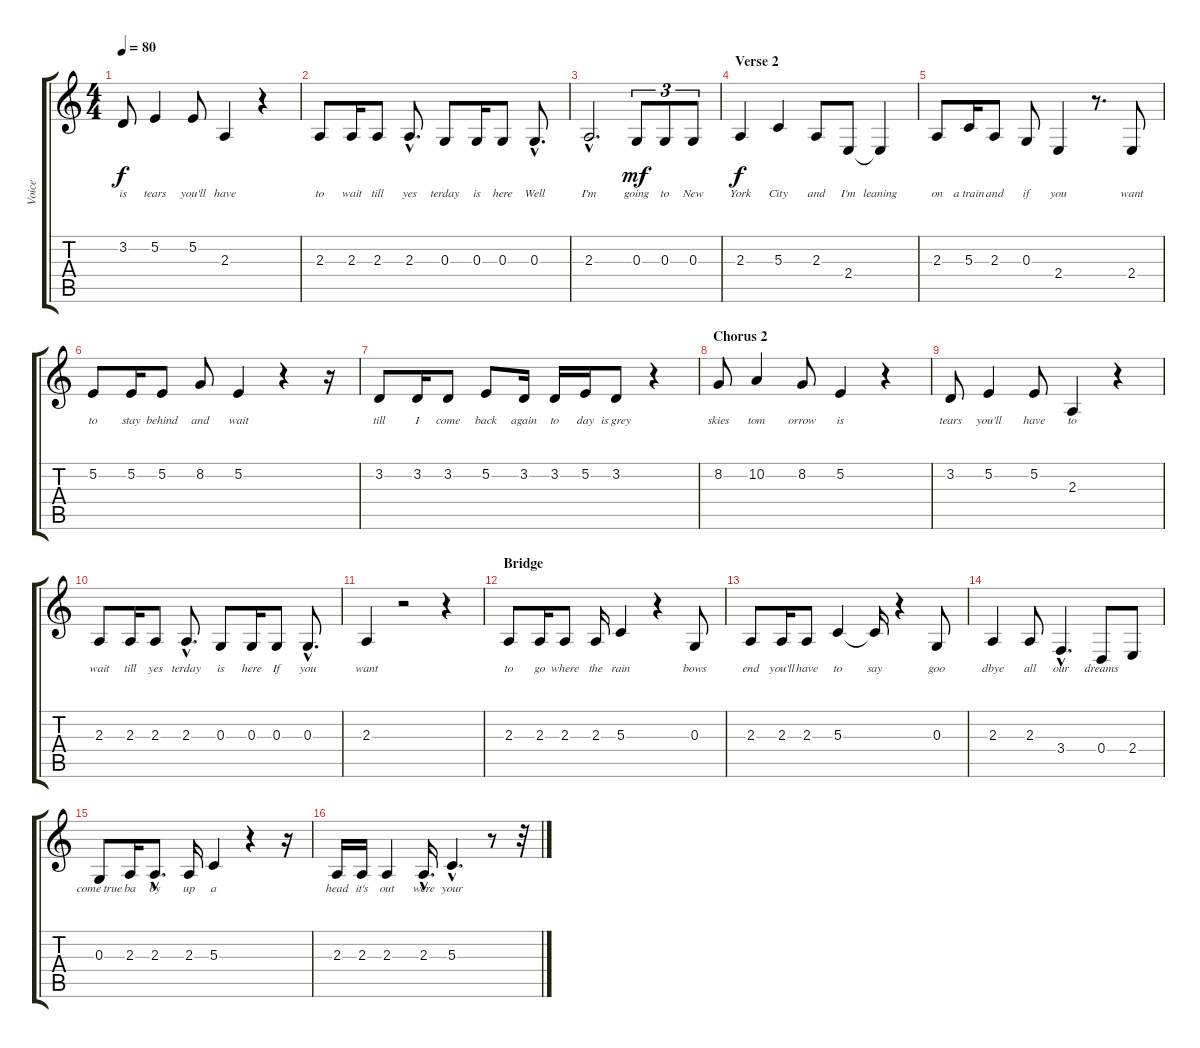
\track ("Voice" "Voice") {instrument oboe}
\staff {score tabs}
\tuning (E4 B3 G3 D3 A2 E2) {hide}
\ts (4 4)
\tempo 80
\clef g2
\ks c
3.2.8{lyrics (0 "is") lyrics (1 "") lyrics (2 "") lyrics (3 "") lyrics (4 "") dy f} 5.2.4{lyrics (0 "tears") lyrics (1 "") lyrics (2 "") lyrics (3 "") lyrics (4 "")} 5.2.8{lyrics (0 "you'll") lyrics (1 "") lyrics (2 "") lyrics (3 "") lyrics (4 "")} 2.3.4{lyrics (0 "have") lyrics (1 "") lyrics (2 "") lyrics (3 "") lyrics (4 "")} r.4 |
2.3.8{lyrics (0 "to") lyrics (1 "") lyrics (2 "") lyrics (3 "") lyrics (4 "")} 2.3.16{lyrics (0 "wait") lyrics (1 "") lyrics (2 "") lyrics (3 "") lyrics (4 "")} 2.3.8{lyrics (0 "till") lyrics (1 "") lyrics (2 "") lyrics (3 "") lyrics (4 "")} 2.3{hac}.8{d lyrics (0 "yes") lyrics (1 "") lyrics (2 "") lyrics (3 "") lyrics (4 "")} 0.3.8{lyrics (0 "terday") lyrics (1 "") lyrics (2 "") lyrics (3 "") lyrics (4 "")} 0.3.16{lyrics (0 "is") lyrics (1 "") lyrics (2 "") lyrics (3 "") lyrics (4 "")} 0.3.8{lyrics (0 "here") lyrics (1 "") lyrics (2 "") lyrics (3 "") lyrics (4 "")} 0.3{hac}.8{d lyrics (0 "Well") lyrics (1 "") lyrics (2 "") lyrics (3 "") lyrics (4 "")} |
2.3{hac}.2{d lyrics (0 "I'm") lyrics (1 "") lyrics (2 "") lyrics (3 "") lyrics (4 "")} 0.3.8{tu (3 2) lyrics (0 "going") lyrics (1 "") lyrics (2 "") lyrics (3 "") lyrics (4 "") dy mf} 0.3.8{tu (3 2) lyrics (0 "to") lyrics (1 "") lyrics (2 "") lyrics (3 "") lyrics (4 "")} 0.3.8{tu (3 2) lyrics (0 "New") lyrics (1 "") lyrics (2 "") lyrics (3 "") lyrics (4 "")} |
\section ("" "Verse 2")
2.3.4{lyrics (0 "York") lyrics (1 "") lyrics (2 "") lyrics (3 "") lyrics (4 "") dy f} 5.3.4{lyrics (0 "City") lyrics (1 "") lyrics (2 "") lyrics (3 "") lyrics (4 "")} 2.3.8{lyrics (0 "and") lyrics (1 "") lyrics (2 "") lyrics (3 "") lyrics (4 "")} 2.4.8{lyrics (0 "I'm") lyrics (1 "") lyrics (2 "") lyrics (3 "") lyrics (4 "")} 2.4{t}.4{lyrics (0 "leaning") lyrics (1 "") lyrics (2 "") lyrics (3 "") lyrics (4 "")} |
2.3.8{lyrics (0 "on") lyrics (1 "") lyrics (2 "") lyrics (3 "") lyrics (4 "")} 5.3.16{lyrics (0 "a train") lyrics (1 "") lyrics (2 "") lyrics (3 "") lyrics (4 "")} 2.3.8{lyrics (0 "and") lyrics (1 "") lyrics (2 "") lyrics (3 "") lyrics (4 "")} 0.3.8{lyrics (0 "if") lyrics (1 "") lyrics (2 "") lyrics (3 "") lyrics (4 "")} 2.4.4{lyrics (0 "you") lyrics (1 "") lyrics (2 "") lyrics (3 "") lyrics (4 "")} r.8{d} 2.4.8{lyrics (0 "want") lyrics (1 "") lyrics (2 "") lyrics (3 "") lyrics (4 "")} |
5.2.8{lyrics (0 "to") lyrics (1 "") lyrics (2 "") lyrics (3 "") lyrics (4 "")} 5.2.16{lyrics (0 "stay") lyrics (1 "") lyrics (2 "") lyrics (3 "") lyrics (4 "")} 5.2.8{lyrics (0 "behind") lyrics (1 "") lyrics (2 "") lyrics (3 "") lyrics (4 "")} 8.2.8{lyrics (0 "and") lyrics (1 "") lyrics (2 "") lyrics (3 "") lyrics (4 "")} 5.2.4{lyrics (0 "wait") lyrics (1 "") lyrics (2 "") lyrics (3 "") lyrics (4 "")} r.4 r.16 |
3.2.8{lyrics (0 "till") lyrics (1 "") lyrics (2 "") lyrics (3 "") lyrics (4 "")} 3.2.16{lyrics (0 "I") lyrics (1 "") lyrics (2 "") lyrics (3 "") lyrics (4 "")} 3.2.8{lyrics (0 "come") lyrics (1 "") lyrics (2 "") lyrics (3 "") lyrics (4 "")} 5.2.8{lyrics (0 "back") lyrics (1 "") lyrics (2 "") lyrics (3 "") lyrics (4 "")} 3.2.16{lyrics (0 "again") lyrics (1 "") lyrics (2 "") lyrics (3 "") lyrics (4 "")} 3.2.16{lyrics (0 "to") lyrics (1 "") lyrics (2 "") lyrics (3 "") lyrics (4 "")} 5.2.16{lyrics (0 "day") lyrics (1 "") lyrics (2 "") lyrics (3 "") lyrics (4 "")} 3.2.8{lyrics (0 "is grey") lyrics (1 "") lyrics (2 "") lyrics (3 "") lyrics (4 "")} r.4 |
\section ("" "Chorus 2")
8.2.8{lyrics (0 "skies") lyrics (1 "") lyrics (2 "") lyrics (3 "") lyrics (4 "")} 10.2.4{lyrics (0 "tom") lyrics (1 "") lyrics (2 "") lyrics (3 "") lyrics (4 "")} 8.2.8{lyrics (0 "orrow") lyrics (1 "") lyrics (2 "") lyrics (3 "") lyrics (4 "")} 5.2.4{lyrics (0 "is") lyrics (1 "") lyrics (2 "") lyrics (3 "") lyrics (4 "")} r.4 |
3.2.8{lyrics (0 "tears") lyrics (1 "") lyrics (2 "") lyrics (3 "") lyrics (4 "")} 5.2.4{lyrics (0 "you'll") lyrics (1 "") lyrics (2 "") lyrics (3 "") lyrics (4 "")} 5.2.8{lyrics (0 "have") lyrics (1 "") lyrics (2 "") lyrics (3 "") lyrics (4 "")} 2.3.4{lyrics (0 "to") lyrics (1 "") lyrics (2 "") lyrics (3 "") lyrics (4 "")} r.4 |
2.3.8{lyrics (0 "wait") lyrics (1 "") lyrics (2 "") lyrics (3 "") lyrics (4 "")} 2.3.16{lyrics (0 "till") lyrics (1 "") lyrics (2 "") lyrics (3 "") lyrics (4 "")} 2.3.8{lyrics (0 "yes") lyrics (1 "") lyrics (2 "") lyrics (3 "") lyrics (4 "")} 2.3{hac}.8{d lyrics (0 "terday") lyrics (1 "") lyrics (2 "") lyrics (3 "") lyrics (4 "")} 0.3.8{lyrics (0 "is") lyrics (1 "") lyrics (2 "") lyrics (3 "") lyrics (4 "")} 0.3.16{lyrics (0 "here") lyrics (1 "") lyrics (2 "") lyrics (3 "") lyrics (4 "")} 0.3.8{lyrics (0 "If") lyrics (1 "") lyrics (2 "") lyrics (3 "") lyrics (4 "")} 0.3{hac}.8{d lyrics (0 "you") lyrics (1 "") lyrics (2 "") lyrics (3 "") lyrics (4 "")} |
2.3.4{lyrics (0 "want") lyrics (1 "") lyrics (2 "") lyrics (3 "") lyrics (4 "")} r.2 r.4 |
\section ("" "Bridge")
2.3.8{lyrics (0 "to") lyrics (1 "") lyrics (2 "") lyrics (3 "") lyrics (4 "")} 2.3.16{lyrics (0 "go") lyrics (1 "") lyrics (2 "") lyrics (3 "") lyrics (4 "")} 2.3.8{lyrics (0 "where") lyrics (1 "") lyrics (2 "") lyrics (3 "") lyrics (4 "")} 2.3.16{lyrics (0 "the") lyrics (1 "") lyrics (2 "") lyrics (3 "") lyrics (4 "")} 5.3.4{lyrics (0 "rain") lyrics (1 "") lyrics (2 "") lyrics (3 "") lyrics (4 "")} r.4 0.3.8{lyrics (0 "bows") lyrics (1 "") lyrics (2 "") lyrics (3 "") lyrics (4 "")} |
2.3.8{lyrics (0 "end") lyrics (1 "") lyrics (2 "") lyrics (3 "") lyrics (4 "")} 2.3.16{lyrics (0 "you'll") lyrics (1 "") lyrics (2 "") lyrics (3 "") lyrics (4 "")} 2.3.8{lyrics (0 "have") lyrics (1 "") lyrics (2 "") lyrics (3 "") lyrics (4 "")} 5.3.4{lyrics (0 "to") lyrics (1 "") lyrics (2 "") lyrics (3 "") lyrics (4 "")} 5.3{t}.16{lyrics (0 "say") lyrics (1 "") lyrics (2 "") lyrics (3 "") lyrics (4 "")} r.4 0.3.8{lyrics (0 "goo") lyrics (1 "") lyrics (2 "") lyrics (3 "") lyrics (4 "")} |
2.3.4{lyrics (0 "dbye") lyrics (1 "") lyrics (2 "") lyrics (3 "") lyrics (4 "")} 2.3.8{lyrics (0 "all") lyrics (1 "") lyrics (2 "") lyrics (3 "") lyrics (4 "")} 3.4{hac}.4{d lyrics (0 "our") lyrics (1 "") lyrics (2 "") lyrics (3 "") lyrics (4 "")} 0.4.8{lyrics (0 "dreams") lyrics (1 "") lyrics (2 "") lyrics (3 "") lyrics (4 "")} 2.4.8{lyrics (0 "") lyrics (1 "") lyrics (2 "") lyrics (3 "") lyrics (4 "")} |
0.3.8{lyrics (0 "come true") lyrics (1 "") lyrics (2 "") lyrics (3 "") lyrics (4 "")} 2.3.16{lyrics (0 "ba") lyrics (1 "") lyrics (2 "") lyrics (3 "") lyrics (4 "")} 2.3{hac}.8{d lyrics (0 "by") lyrics (1 "") lyrics (2 "") lyrics (3 "") lyrics (4 "")} 2.3.16{lyrics (0 "up") lyrics (1 "") lyrics (2 "") lyrics (3 "") lyrics (4 "")} 5.3.4{lyrics (0 "a") lyrics (1 "") lyrics (2 "") lyrics (3 "") lyrics (4 "")} r.4 r.16 |
2.3.16{lyrics (0 "head") lyrics (1 "") lyrics (2 "") lyrics (3 "") lyrics (4 "")} 2.3.16{lyrics (0 "it's") lyrics (1 "") lyrics (2 "") lyrics (3 "") lyrics (4 "")} 2.3.4{lyrics (0 "out") lyrics (1 "") lyrics (2 "") lyrics (3 "") lyrics (4 "")} 2.3{hac}.16{d lyrics (0 "were") lyrics (1 "") lyrics (2 "") lyrics (3 "") lyrics (4 "")} 5.3{hac}.4{d lyrics (0 "your") lyrics (1 "") lyrics (2 "") lyrics (3 "") lyrics (4 "")} r.8 r.32
